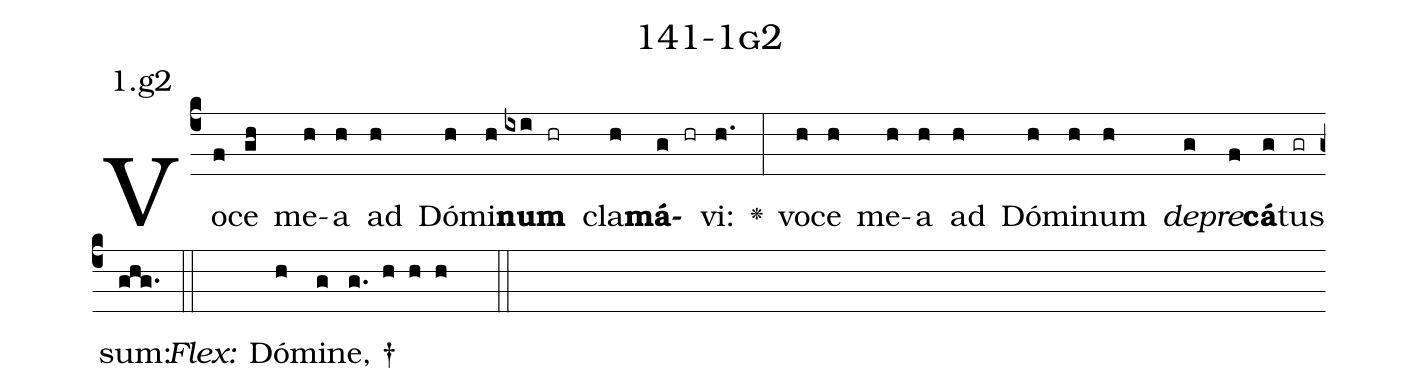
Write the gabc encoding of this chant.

name: 141-1g2;
annotation: 1.g2;
%%
(c4)Vo(f)ce(gh) me(h)a(h) ad(h) Dó(h)mi(h)<b>num</b>(ixi hr) cla(h)<b>má</b>(g hr)vi:(h.) <v>\greheightstar</v>(:) vo(h)ce(h) me(h)a(h) ad(h) Dó(h)mi(h)num(h) <i>de</i>(g)<i>pre</i>(f)<b>cá</b>(g)tus(gr) sum:(ghg.) (::)
<i>Flex:</i>()  Dó(h)mi(g)ne, †(g. h h h  ::)

%E(h) u(h) o(g) u(f) a(g) e.(ghg.) (::)
